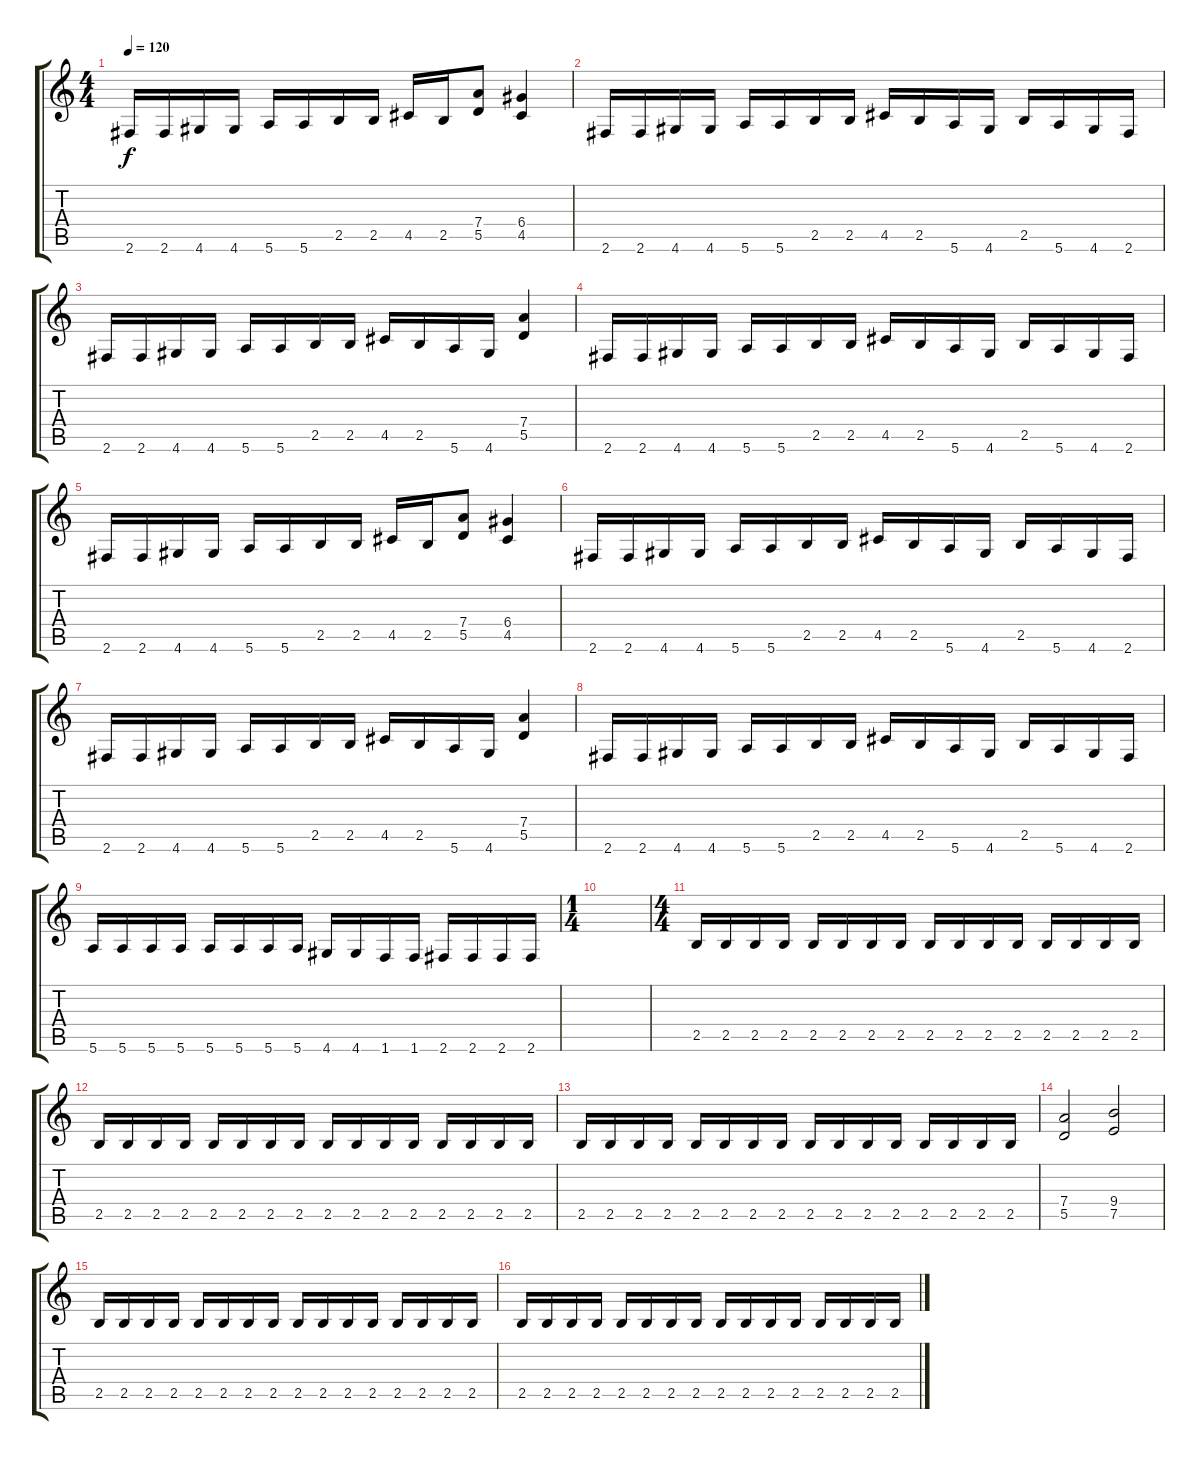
\track (" " " ") {instrument overdrivenguitar}
\staff {score tabs}
\tuning (E4 B3 G3 D3 A2 E2) {hide}
\ts (4 4)
\tempo 120
\clef g2
\ks c
2.6.16{dy f} 2.6.16 4.6.16 4.6.16 5.6.16 5.6.16 2.5.16 2.5.16 4.5.16 2.5.16 (7.4 5.5).8 (6.4 4.5).4 |
2.6.16 2.6.16 4.6.16 4.6.16 5.6.16 5.6.16 2.5.16 2.5.16 4.5.16 2.5.16 5.6.16 4.6.16 2.5.16 5.6.16 4.6.16 2.6.16 |
2.6.16 2.6.16 4.6.16 4.6.16 5.6.16 5.6.16 2.5.16 2.5.16 4.5.16 2.5.16 5.6.16 4.6.16 (7.4 5.5).4 |
2.6.16 2.6.16 4.6.16 4.6.16 5.6.16 5.6.16 2.5.16 2.5.16 4.5.16 2.5.16 5.6.16 4.6.16 2.5.16 5.6.16 4.6.16 2.6.16 |
2.6.16 2.6.16 4.6.16 4.6.16 5.6.16 5.6.16 2.5.16 2.5.16 4.5.16 2.5.16 (7.4 5.5).8 (6.4 4.5).4 |
2.6.16 2.6.16 4.6.16 4.6.16 5.6.16 5.6.16 2.5.16 2.5.16 4.5.16 2.5.16 5.6.16 4.6.16 2.5.16 5.6.16 4.6.16 2.6.16 |
2.6.16 2.6.16 4.6.16 4.6.16 5.6.16 5.6.16 2.5.16 2.5.16 4.5.16 2.5.16 5.6.16 4.6.16 (7.4 5.5).4 |
2.6.16 2.6.16 4.6.16 4.6.16 5.6.16 5.6.16 2.5.16 2.5.16 4.5.16 2.5.16 5.6.16 4.6.16 2.5.16 5.6.16 4.6.16 2.6.16 |
5.6.16 5.6.16 5.6.16 5.6.16 5.6.16 5.6.16 5.6.16 5.6.16 4.6.16 4.6.16 1.6.16 1.6.16 2.6.16 2.6.16 2.6.16 2.6.16 |
\ts (1 4)
|
\ts (4 4)
2.5.16 2.5.16 2.5.16 2.5.16 2.5.16 2.5.16 2.5.16 2.5.16 2.5.16 2.5.16 2.5.16 2.5.16 2.5.16 2.5.16 2.5.16 2.5.16 |
2.5.16 2.5.16 2.5.16 2.5.16 2.5.16 2.5.16 2.5.16 2.5.16 2.5.16 2.5.16 2.5.16 2.5.16 2.5.16 2.5.16 2.5.16 2.5.16 |
2.5.16 2.5.16 2.5.16 2.5.16 2.5.16 2.5.16 2.5.16 2.5.16 2.5.16 2.5.16 2.5.16 2.5.16 2.5.16 2.5.16 2.5.16 2.5.16 |
(7.4 5.5).2 (9.4 7.5).2 |
2.5.16 2.5.16 2.5.16 2.5.16 2.5.16 2.5.16 2.5.16 2.5.16 2.5.16 2.5.16 2.5.16 2.5.16 2.5.16 2.5.16 2.5.16 2.5.16 |
2.5.16 2.5.16 2.5.16 2.5.16 2.5.16 2.5.16 2.5.16 2.5.16 2.5.16 2.5.16 2.5.16 2.5.16 2.5.16 2.5.16 2.5.16 2.5.16
